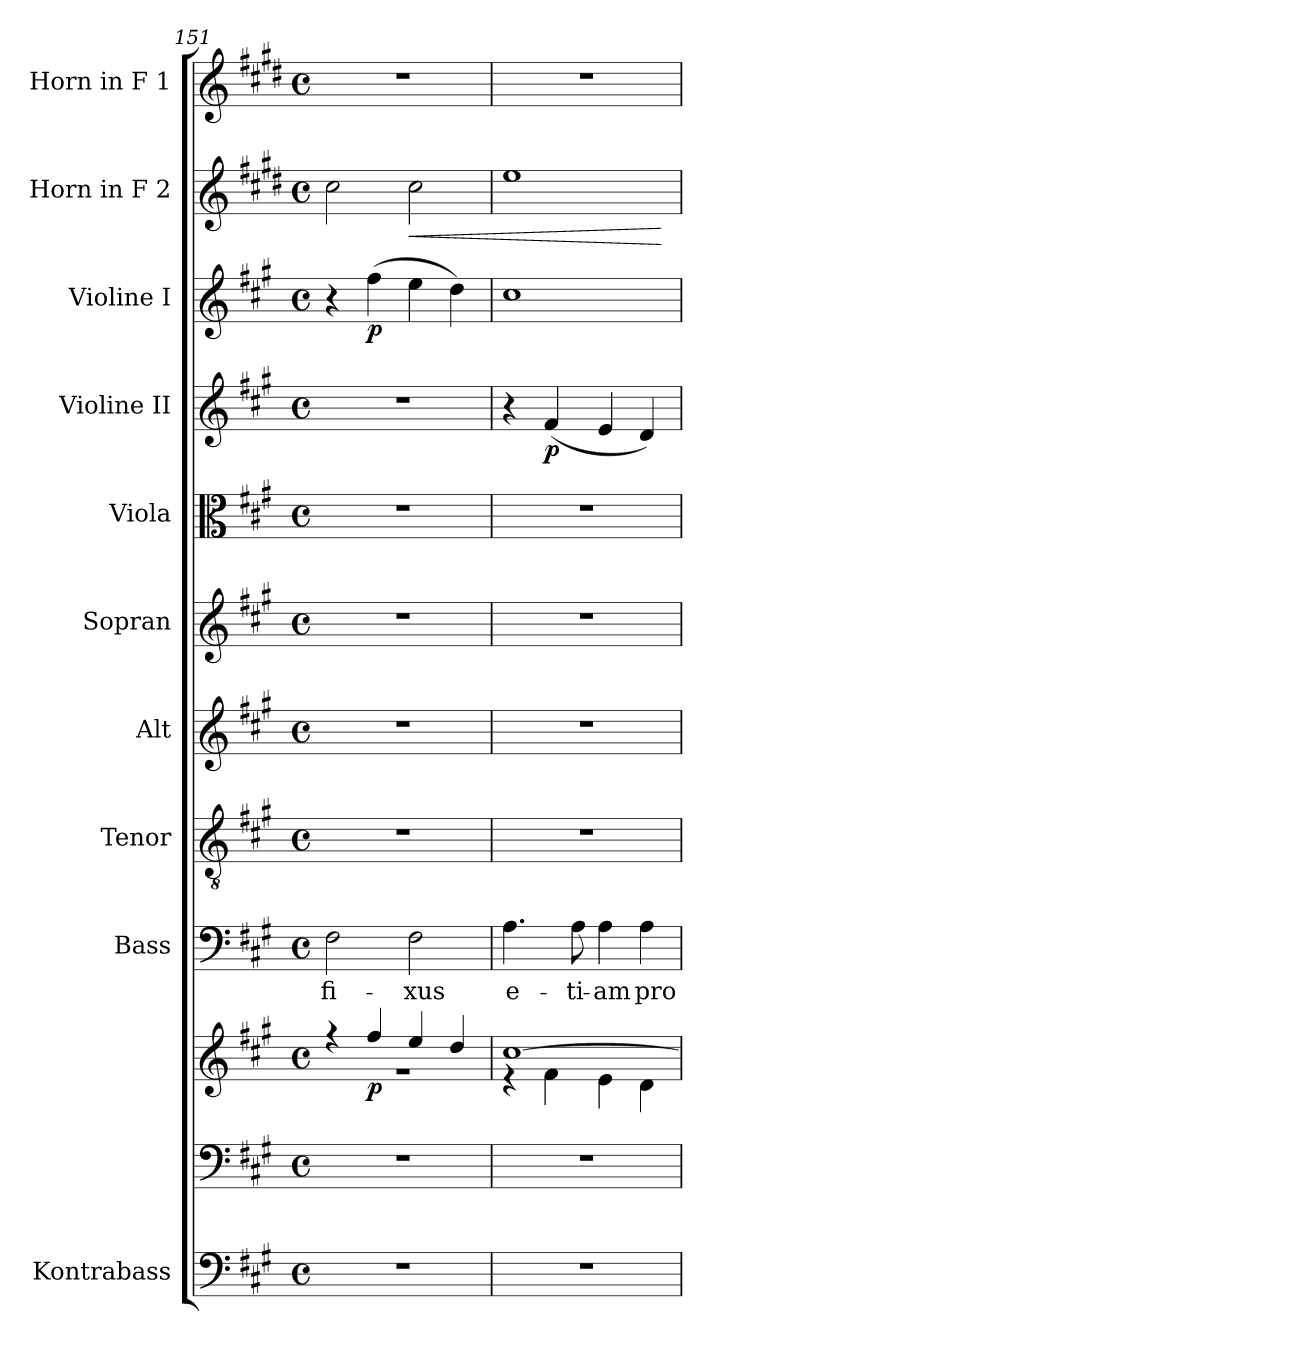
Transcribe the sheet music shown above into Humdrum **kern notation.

**kern	**kern	**kern	**dynam	**kern	**text	**kern	**kern	**kern	**kern	**kern	**dynam	**kern	**dynam	**kern	**dynam	**kern
*part11	*part10	*part10	*part10	*part9	*part9	*part8	*part7	*part6	*part5	*part4	*part4	*part3	*part3	*part2	*part2	*part1
*staff12	*staff11	*staff10	*staff10/11	*staff9	*staff9	*staff8	*staff7	*staff6	*staff5	*staff4	*staff4	*staff3	*staff3	*staff2	*staff2	*staff1
*I"Kontrabass	*	*	*	*I"Bass	*	*I"Tenor	*I"Alt	*I"Sopran	*I"Viola	*I"Violine II	*	*I"Violine I	*	*I"Horn in F 2	*	*I"Horn in F 1
*I'Kb.	*	*	*	*I'B.	*	*I'T.	*I'A.	*I'S.	*I'Vla.	*I'Vl. II	*	*I'Vl. I	*	*	*	*
*clefF4	*clefF4	*clefG2	*	*clefF4	*	*clefGv2	*clefG2	*clefG2	*clefC3	*clefG2	*	*clefG2	*	*clefG2	*	*clefG2
*ITrd7c12	*	*	*	*	*	*	*	*	*	*	*	*	*	*ITrd4c7	*	*ITrd4c7
*k[f#c#g#]	*k[f#c#g#]	*k[f#c#g#]	*	*k[f#c#g#]	*	*k[f#c#g#]	*k[f#c#g#]	*k[f#c#g#]	*k[f#c#g#]	*k[f#c#g#]	*	*k[f#c#g#]	*	*k[f#c#g#]	*	*k[f#c#g#]
*A:	*A:	*A:	*	*A:	*	*A:	*A:	*A:	*A:	*A:	*	*A:	*	*A:	*	*A:
*M4/4	*M4/4	*M4/4	*	*M4/4	*	*M4/4	*M4/4	*M4/4	*M4/4	*M4/4	*	*M4/4	*	*M4/4	*	*M4/4
*met(c)	*met(c)	*met(c)	*	*met(c)	*	*met(c)	*met(c)	*met(c)	*met(c)	*met(c)	*	*met(c)	*	*met(c)	*	*met(c)
=151	=151	=151	=151	=151	=151	=151	=151	=151	=151	=151	=151	=151	=151	=151	=151	=151
*	*	*^	*	*	*	*	*	*	*	*	*	*	*	*	*	*
!	!	!	!	!	!	!LO:LY:b	!	!	!	!	!	!	!	!	!	!	!
1r	1r	4rff	1rg	.	2F#\	-fi-	1r	1r	1r	1r	1r	.	4r	.	2f#\	.	1r
!	!	!	!	!LO:DY:b	!	!	!	!	!	!	!	!	!	!LO:DY:b	!	!	!
.	.	4ff#/	.	p	.	.	.	.	.	.	.	.	(>4ff#\	p	.	.	.
!	!	!	!	!	!	!LO:LY:b	!	!	!	!	!	!	!	!	!	!LO:HP:b	!
.	.	4ee/	.	.	2F#\	-xus	.	.	.	.	.	.	4ee\	.	2f#\	<	.
.	.	4dd/	.	.	.	.	.	.	.	.	.	.	4dd\)	.	.	.	.
=152	=152	=152	=152	=152	=152	=152	=152	=152	=152	=152	=152	=152	=152	=152	=152	=152	=152
!	!	!	!	!	!	!LO:LY:b	!	!	!	!	!	!	!	!	!	!	!
1r	1r	[>1cc#	4re	.	4.A\	e-	1r	1r	1r	1r	4r	.	1cc#	.	1a	.	1r
!	!	!	!	!	!	!	!	!	!	!	!	!LO:DY:b	!	!	!	!	!
.	.	.	4f#\	.	.	.	.	.	.	.	(<4f#/	p	.	.	.	.	.
!	!	!	!	!	!	!LO:LY:b	!	!	!	!	!	!	!	!	!	!	!
.	.	.	.	.	8A\	-ti-	.	.	.	.	.	.	.	.	.	.	.
!	!	!	!	!	!	!LO:LY:b	!	!	!	!	!	!	!	!	!	!	!
.	.	.	4e\	.	4A\	-am	.	.	.	.	4e/	.	.	.	.	.	.
!	!	!	!	!	!	!LO:LY:b	!	!	!	!	!	!	!	!	!	!	!
.	.	.	4d\	.	4A\	pro	.	.	.	.	4d/)	.	.	.	.	.	.
*	*	*v	*v	*	*	*	*	*	*	*	*	*	*	*	*	*	*
.	.	.	.	.	.	.	.	.	.	.	.	.	.	.	[	.
=	=	=	=	=	=	=	=	=	=	=	=	=	=	=	=	=
*-	*-	*-	*-	*-	*-	*-	*-	*-	*-	*-	*-	*-	*-	*-	*-	*-
